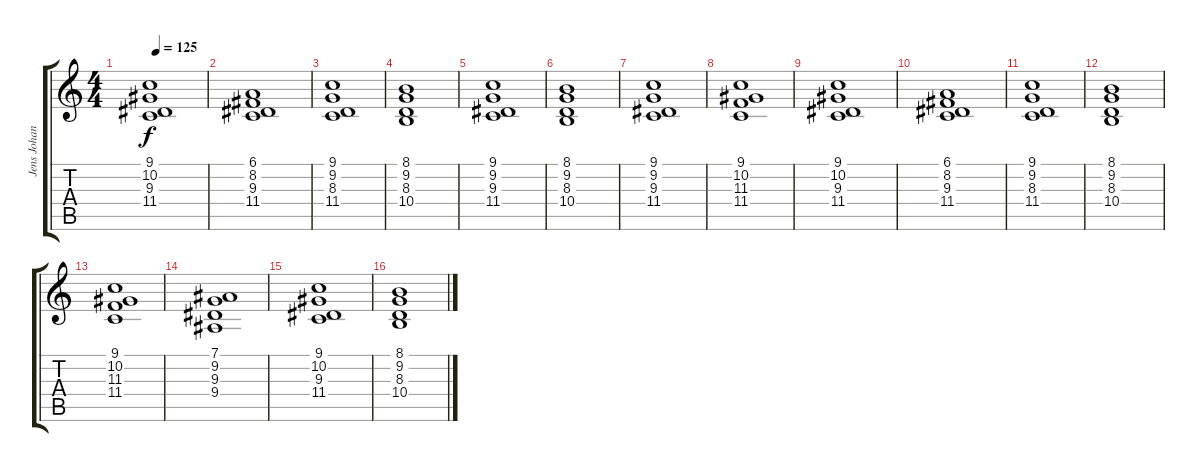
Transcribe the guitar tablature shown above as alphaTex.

\track ("Jens Johansson" "Jens Johan") {instrument stringensemble1}
\staff {score tabs}
\tuning (Eb4 Bb3 Gb3 Db3 Ab2 Eb2) {hide}
\ts (4 4)
\tempo 125
\clef g2
\ks c
(9.1 10.2 9.3 11.4).1{dy f} |
(6.1 8.2 9.3 11.4).1 |
(9.1 9.2 8.3 11.4).1 |
(8.1 9.2 8.3 10.4).1 |
(9.1 9.2 9.3 11.4).1 |
(8.1 9.2 8.3 10.4).1 |
(9.1 9.2 9.3 11.4).1 |
(9.1 10.2 11.3 11.4).1 |
(9.1 10.2 9.3 11.4).1 |
(6.1 8.2 9.3 11.4).1 |
(9.1 9.2 8.3 11.4).1 |
(8.1 9.2 8.3 10.4).1 |
(9.1 10.2 11.3 11.4).1 |
(7.1 9.2 9.3 9.4).1 |
(9.1 10.2 9.3 11.4).1 |
(8.1 9.2 8.3 10.4).1
